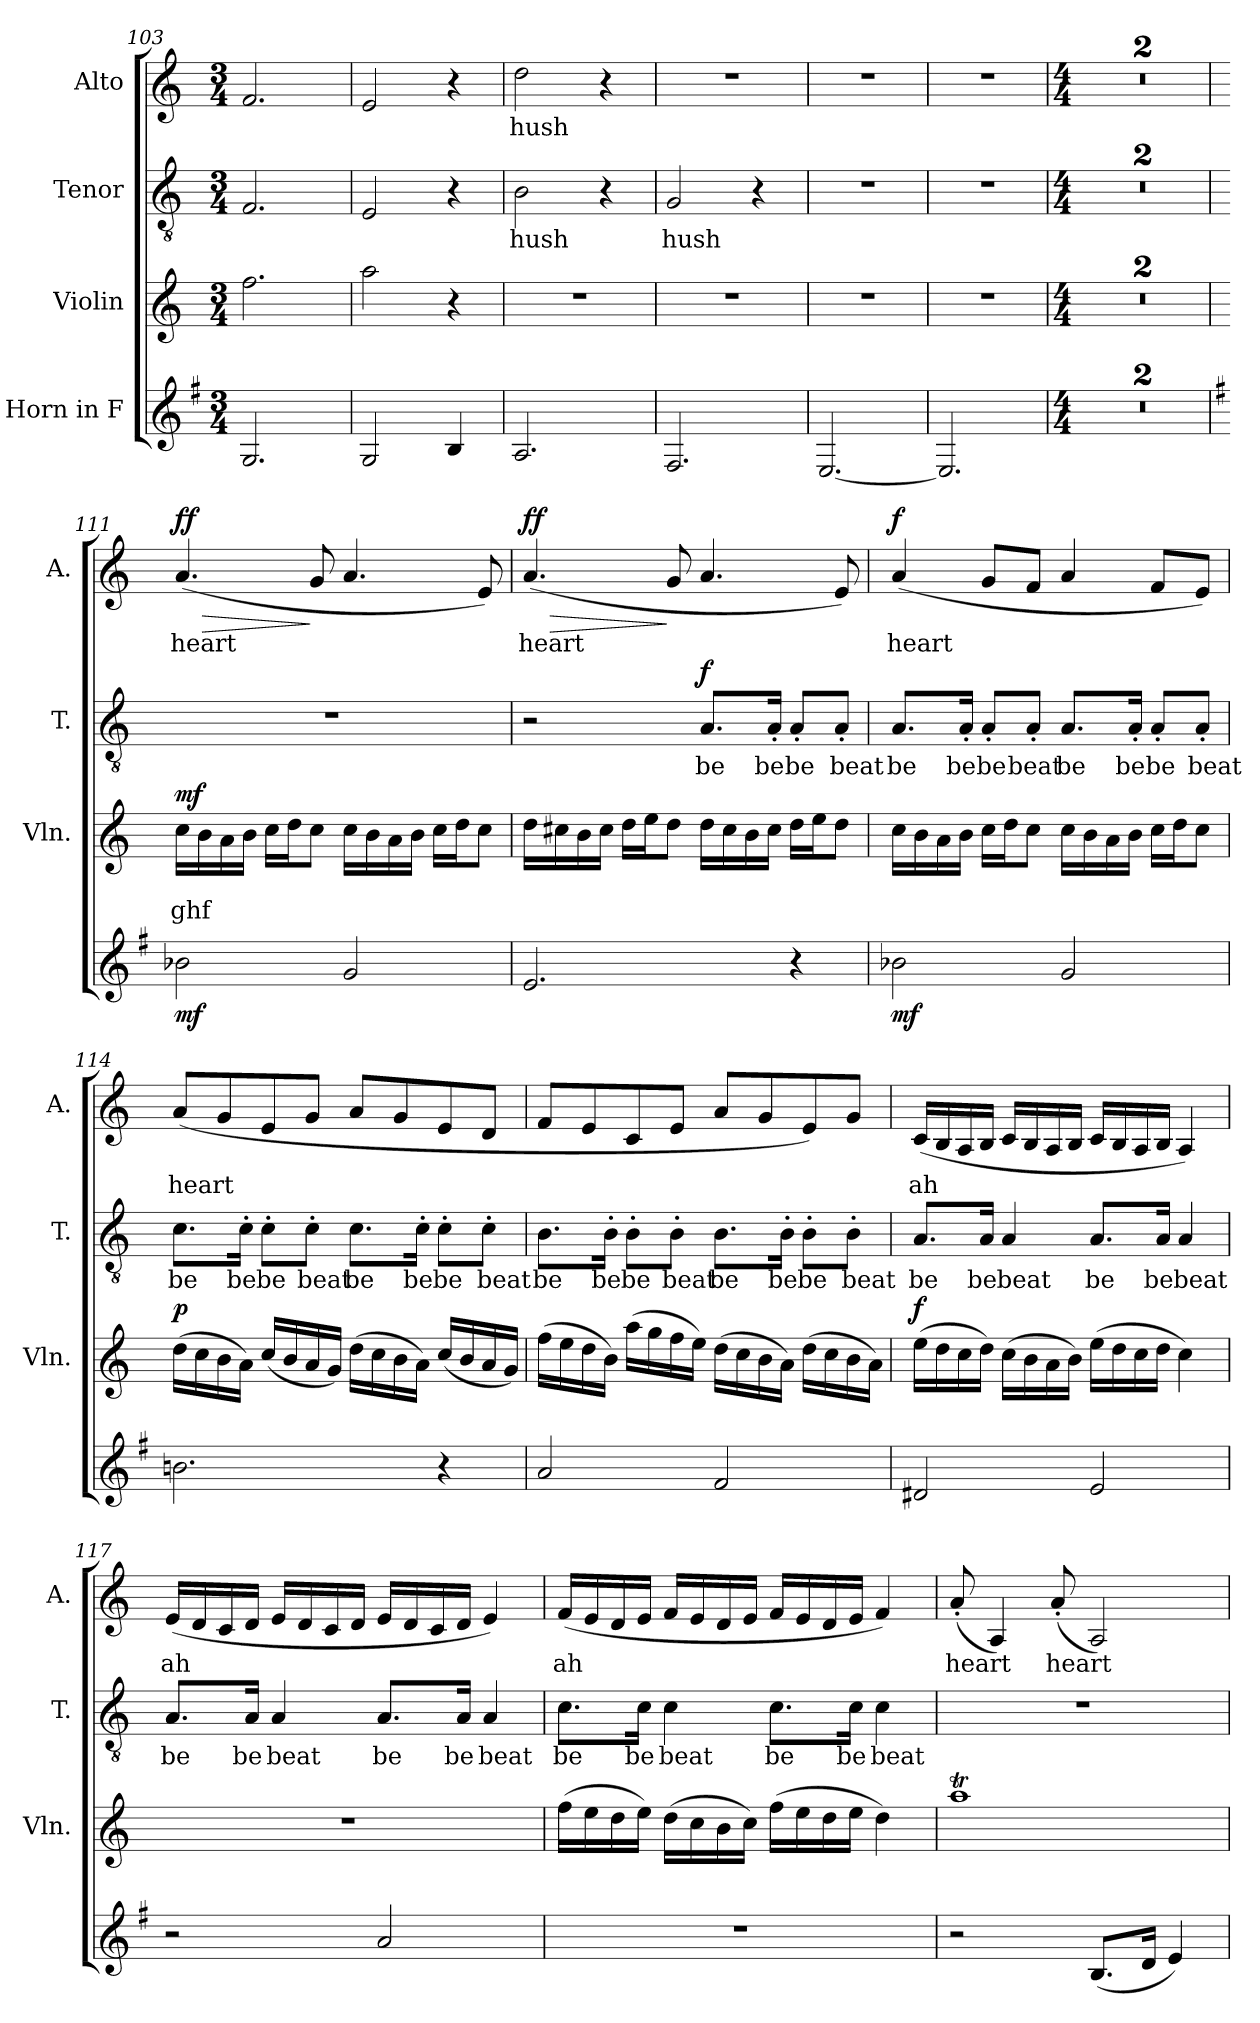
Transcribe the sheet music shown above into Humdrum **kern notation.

**kern	**dynam	**kern	**text	**text	**dynam	**kern	**text	**dynam	**kern	**text	**dynam
*part4	*part4	*part3	*part3	*part3	*part3	*part2	*part2	*part2	*part1	*part1	*part1
*staff4	*staff4	*staff3	*staff3	*staff3	*staff3	*staff2	*staff2	*staff2	*staff1	*staff1	*staff1
*I"Horn in F	*	*I"Violin	*	*	*	*I"Tenor	*	*	*I"Alto	*	*
*	*	*I'Vln.	*	*	*	*I'T.	*	*	*I'A.	*	*
*clefG2	*	*clefG2	*	*	*	*clefGv2	*	*	*clefG2	*	*
*ITrd4c7	*	*	*	*	*	*	*	*	*	*	*
*k[]	*	*k[]	*	*	*	*k[]	*	*	*k[]	*	*
*M3/4	*	*M3/4	*	*	*	*M3/4	*	*	*M3/4	*	*
=103	=103	=103	=103	=103	=103	=103	=103	=103	=103	=103	=103
2.C/	.	2.ff\	.	.	.	2.F/	.	.	2.f/	.	.
=104	=104	=104	=104	=104	=104	=104	=104	=104	=104	=104	=104
2C/	.	2aa\	.	.	.	2E/	.	.	2e/	.	.
4E/	.	4r	.	.	.	4r	.	.	4r	.	.
=105	=105	=105	=105	=105	=105	=105	=105	=105	=105	=105	=105
!	!	!	!	!	!	!	!LO:LY:b	!	!	!LO:LY:b	!
2.D/	.	2.r	.	.	.	2B\	hush	.	2dd\	hush	.
.	.	.	.	.	.	4r	.	.	4r	.	.
=106	=106	=106	=106	=106	=106	=106	=106	=106	=106	=106	=106
!	!	!	!	!	!	!	!LO:LY:b	!	!	!	!
2.BB/	.	2.r	.	.	.	2G/	hush	.	2.r	.	.
.	.	.	.	.	.	4r	.	.	.	.	.
!!LO:LB:g=z
=107	=107	=107	=107	=107	=107	=107	=107	=107	=107	=107	=107
[2.AA/	.	2.r	.	.	.	2.r	.	.	2.r	.	.
=108	=108	=108	=108	=108	=108	=108	=108	=108	=108	=108	=108
2.AA/]	.	2.r	.	.	.	2.r	.	.	2.r	.	.
=109	=109	=109	=109	=109	=109	=109	=109	=109	=109	=109	=109
*M4/4	*	*M4/4	*	*	*	*M4/4	*	*	*M4/4	*	*
1r	.	1r	.	.	.	1r	.	.	1r	.	.
=110	=110	=110	=110	=110	=110	=110	=110	=110	=110	=110	=110
1r	.	1r	.	.	.	1r	.	.	1r	.	.
=111	=111	=111	=111	=111	=111	=111	=111	=111	=111	=111	=111
*k[]	*	*k[]	*	*	*	*k[]	*	*	*k[]	*	*
*	*	*	*	*	*	*	*	*	*MM78	*	*
!	!LO:DY:b	!	!	!LO:LY:b:color=#000000	!LO:DY:b	!	!	!	!	!LO:LY:b	!LO:HP:b
!	!	!	!	!	!	!	!	!	!	!	!LO:DY:n=1:a
2e-X\	mf	16cc\LL	.	ghf	mf	1r	.	.	(4.a/	heart	> ff
.	.	16b\	.	.	.	.	.	.	.	.	.
.	.	16a\	.	.	.	.	.	.	.	.	.
.	.	16b\JJ	.	.	.	.	.	.	.	.	.
.	.	16cc\LL	.	.	.	.	.	.	.	.	.
.	.	16dd\J	.	.	.	.	.	.	.	.	.
.	.	8cc\J	.	.	.	.	.	.	8g/	.	]
2c/	.	16cc\LL	.	.	.	.	.	.	4.a/	.	.
.	.	16b\	.	.	.	.	.	.	.	.	.
.	.	16a\	.	.	.	.	.	.	.	.	.
.	.	16b\JJ	.	.	.	.	.	.	.	.	.
.	.	16cc\LL	.	.	.	.	.	.	.	.	.
.	.	16dd\J	.	.	.	.	.	.	.	.	.
.	.	8cc\J	.	.	.	.	.	.	8e/)	.	.
=112	=112	=112	=112	=112	=112	=112	=112	=112	=112	=112	=112
!	!	!	!	!	!	!	!	!	!	!LO:LY:b	!LO:HP:b
!	!	!	!	!	!	!	!	!	!	!	!LO:DY:n=1:a
2.A/	.	16dd\LL	.	.	.	2r	.	.	(4.a/	heart	> ff
.	.	16cc#X\	.	.	.	.	.	.	.	.	.
.	.	16b\	.	.	.	.	.	.	.	.	.
.	.	16cc#\JJ	.	.	.	.	.	.	.	.	.
.	.	16dd\LL	.	.	.	.	.	.	.	.	.
.	.	16ee\J	.	.	.	.	.	.	.	.	.
.	.	8dd\J	.	.	.	.	.	.	8g/	.	]
!	!	!	!	!	!	!	!LO:LY:b	!LO:DY:a	!	!	!
.	.	16dd\LL	.	.	.	8.A/L	be	f	4.a/	.	.
.	.	16cc#\	.	.	.	.	.	.	.	.	.
.	.	16b\	.	.	.	.	.	.	.	.	.
!	!	!	!	!	!	!	!LO:LY:b	!	!	!	!
.	.	16cc#\JJ	.	.	.	16A'/Jk	be	.	.	.	.
!	!	!	!	!	!	!	!LO:LY:b	!	!	!	!
4r	.	16dd\LL	.	.	.	8A'/L	be	.	.	.	.
.	.	16ee\J	.	.	.	.	.	.	.	.	.
!	!	!	!	!	!	!	!LO:LY:b	!	!	!	!
.	.	8dd\J	.	.	.	8A'/J	beat	.	8e/)	.	.
!!LO:PB:g=z
=113	=113	=113	=113	=113	=113	=113	=113	=113	=113	=113	=113
!	!LO:DY:b	!	!	!	!	!	!LO:LY:b	!	!	!LO:LY:b	!LO:DY:a
2e-X\	mf	16cc\LL	.	.	.	8.A/L	be	.	(4a/	-heart	f
.	.	16b\	.	.	.	.	.	.	.	.	.
.	.	16a\	.	.	.	.	.	.	.	.	.
!	!	!	!	!	!	!	!LO:LY:b	!	!	!	!
.	.	16b\JJ	.	.	.	16A'/Jk	be	.	.	.	.
!	!	!	!	!	!	!	!LO:LY:b	!	!	!	!
.	.	16cc\LL	.	.	.	8A'/L	be	.	8g/L	.	.
.	.	16dd\J	.	.	.	.	.	.	.	.	.
!	!	!	!	!	!	!	!LO:LY:b	!	!	!	!
.	.	8cc\J	.	.	.	8A'/J	beat	.	8f/J	.	.
!	!	!	!	!	!	!	!LO:LY:b	!	!	!	!
2c/	.	16cc\LL	.	.	.	8.A/L	be	.	4a/	.	.
.	.	16b\	.	.	.	.	.	.	.	.	.
.	.	16a\	.	.	.	.	.	.	.	.	.
!	!	!	!	!	!	!	!LO:LY:b	!	!	!	!
.	.	16b\JJ	.	.	.	16A'/Jk	be	.	.	.	.
!	!	!	!	!	!	!	!LO:LY:b	!	!	!	!
.	.	16cc\LL	.	.	.	8A'/L	be	.	8f/L	.	.
.	.	16dd\J	.	.	.	.	.	.	.	.	.
!	!	!	!	!	!	!	!LO:LY:b	!	!	!	!
.	.	8cc\J	.	.	.	8A'/J	beat	.	8e/J)	.	.
=114	=114	=114	=114	=114	=114	=114	=114	=114	=114	=114	=114
!	!	!	!	!	!LO:DY:b	!	!LO:LY:b	!	!	!LO:LY:b	!
2.en\	.	(16dd\LL	.	.	p	8.c\L	be	.	(8a/L	-heart	.
.	.	16cc\	.	.	.	.	.	.	.	.	.
.	.	16b\	.	.	.	.	.	.	8g/	.	.
!	!	!	!	!	!	!	!LO:LY:b	!	!	!	!
.	.	16a\JJ)	.	.	.	16c'\Jk	be	.	.	.	.
!	!	!	!	!	!	!	!LO:LY:b	!	!	!	!
.	.	(16cc/LL	.	.	.	8c'\L	be	.	8e/	.	.
.	.	16b/	.	.	.	.	.	.	.	.	.
!	!	!	!	!	!	!	!LO:LY:b	!	!	!	!
.	.	16a/	.	.	.	8c'\J	beat	.	8g/J	.	.
.	.	16g/JJ)	.	.	.	.	.	.	.	.	.
!	!	!	!	!	!	!	!LO:LY:b	!	!	!	!
.	.	(16dd\LL	.	.	.	8.c\L	be	.	8a/L	.	.
.	.	16cc\	.	.	.	.	.	.	.	.	.
.	.	16b\	.	.	.	.	.	.	8g/	.	.
!	!	!	!	!	!	!	!LO:LY:b	!	!	!	!
.	.	16a\JJ)	.	.	.	16c'\Jk	be	.	.	.	.
!	!	!	!	!	!	!	!LO:LY:b	!	!	!	!
4r	.	(16cc/LL	.	.	.	8c'\L	be	.	8e/	.	.
.	.	16b/	.	.	.	.	.	.	.	.	.
!	!	!	!	!	!	!	!LO:LY:b	!	!	!	!
.	.	16a/	.	.	.	8c'\J	beat	.	8d/J	.	.
.	.	16g/JJ)	.	.	.	.	.	.	.	.	.
!!LO:LB:g=z
=115	=115	=115	=115	=115	=115	=115	=115	=115	=115	=115	=115
!	!	!	!	!	!	!	!LO:LY:b	!	!	!	!
2d/	.	(16ff\LL	.	.	.	8.B\L	be	.	8f/L	.	.
.	.	16ee\	.	.	.	.	.	.	.	.	.
.	.	16dd\	.	.	.	.	.	.	8e/	.	.
!	!	!	!	!	!	!	!LO:LY:b	!	!	!	!
.	.	16b\JJ)	.	.	.	16B'\Jk	be	.	.	.	.
!	!	!	!	!	!	!	!LO:LY:b	!	!	!	!
.	.	(16aa\LL	.	.	.	8B'\L	be	.	8c/	.	.
.	.	16gg\	.	.	.	.	.	.	.	.	.
!	!	!	!	!	!	!	!LO:LY:b	!	!	!	!
.	.	16ff\	.	.	.	8B'\J	beat	.	8e/J	.	.
.	.	16ee\JJ)	.	.	.	.	.	.	.	.	.
!	!	!	!	!	!	!	!LO:LY:b	!	!	!	!
2B/	.	(16dd\LL	.	.	.	8.B\L	be	.	8a/L	.	.
.	.	16cc\	.	.	.	.	.	.	.	.	.
.	.	16b\	.	.	.	.	.	.	8g/	.	.
!	!	!	!	!	!	!	!LO:LY:b	!	!	!	!
.	.	16a\JJ)	.	.	.	16B'\Jk	be	.	.	.	.
!	!	!	!	!	!	!	!LO:LY:b	!	!	!	!
.	.	(16dd\LL	.	.	.	8B'\L	be	.	8e/)	.	.
.	.	16cc\	.	.	.	.	.	.	.	.	.
!	!	!	!	!	!	!	!LO:LY:b	!	!	!	!
.	.	16b\	.	.	.	8B'\J	beat	.	8g/J	.	.
.	.	16a\JJ)	.	.	.	.	.	.	.	.	.
=116	=116	=116	=116	=116	=116	=116	=116	=116	=116	=116	=116
!	!	!	!	!	!LO:DY:b	!	!LO:LY:b	!	!	!LO:LY:b	!
2G#X/	.	(16ee\LL	.	.	f	8.A/L	be	.	(16c/LL	ah	.
.	.	16dd\	.	.	.	.	.	.	16B/	.	.
.	.	16cc\	.	.	.	.	.	.	16A/	.	.
!	!	!	!	!	!	!	!LO:LY:b	!	!	!	!
.	.	16dd\JJ)	.	.	.	16A/Jk	be	.	16B/JJ	.	.
!	!	!	!	!	!	!	!LO:LY:b	!	!	!	!
.	.	(16cc\LL	.	.	.	4A/	beat	.	16c/LL	.	.
.	.	16b\	.	.	.	.	.	.	16B/	.	.
.	.	16a\	.	.	.	.	.	.	16A/	.	.
.	.	16b\JJ)	.	.	.	.	.	.	16B/JJ	.	.
!	!	!	!	!	!	!	!LO:LY:b	!	!	!	!
2A/	.	(16ee\LL	.	.	.	8.A/L	be	.	16c/LL	.	.
.	.	16dd\	.	.	.	.	.	.	16B/	.	.
.	.	16cc\	.	.	.	.	.	.	16A/	.	.
!	!	!	!	!	!	!	!LO:LY:b	!	!	!	!
.	.	16dd\JJ	.	.	.	16A/Jk	be	.	16B/JJ	.	.
!	!	!	!	!	!	!	!LO:LY:b	!	!	!	!
.	.	4cc\)	.	.	.	4A/	beat	.	4A/)	.	.
!!LO:LB:g=z
=117	=117	=117	=117	=117	=117	=117	=117	=117	=117	=117	=117
!	!	!	!	!	!	!	!LO:LY:b	!	!	!LO:LY:b	!
2r	.	1r	.	.	.	8.A/L	be	.	(16e/LL	ah	.
.	.	.	.	.	.	.	.	.	16d/	.	.
.	.	.	.	.	.	.	.	.	16c/	.	.
!	!	!	!	!	!	!	!LO:LY:b	!	!	!	!
.	.	.	.	.	.	16A/Jk	be	.	16d/JJ	.	.
!	!	!	!	!	!	!	!LO:LY:b	!	!	!	!
.	.	.	.	.	.	4A/	beat	.	16e/LL	.	.
.	.	.	.	.	.	.	.	.	16d/	.	.
.	.	.	.	.	.	.	.	.	16c/	.	.
.	.	.	.	.	.	.	.	.	16d/JJ	.	.
!	!	!	!	!	!	!	!LO:LY:b	!	!	!	!
2d/	.	.	.	.	.	8.A/L	be	.	16e/LL	.	.
.	.	.	.	.	.	.	.	.	16d/	.	.
.	.	.	.	.	.	.	.	.	16c/	.	.
!	!	!	!	!	!	!	!LO:LY:b	!	!	!	!
.	.	.	.	.	.	16A/Jk	be	.	16d/JJ	.	.
!	!	!	!	!	!	!	!LO:LY:b	!	!	!	!
.	.	.	.	.	.	4A/	beat	.	4e/)	.	.
=118	=118	=118	=118	=118	=118	=118	=118	=118	=118	=118	=118
!	!	!	!	!	!	!	!LO:LY:b	!	!	!LO:LY:b	!
1r	.	(16ff\LL	.	.	.	8.c\L	be	.	(16f/LL	ah	.
.	.	16ee\	.	.	.	.	.	.	16e/	.	.
.	.	16dd\	.	.	.	.	.	.	16d/	.	.
!	!	!	!	!	!	!	!LO:LY:b	!	!	!	!
.	.	16ee\JJ)	.	.	.	16c\Jk	be	.	16e/JJ	.	.
!	!	!	!	!	!	!	!LO:LY:b	!	!	!	!
.	.	(16dd\LL	.	.	.	4c\	beat	.	16f/LL	.	.
.	.	16cc\	.	.	.	.	.	.	16e/	.	.
.	.	16b\	.	.	.	.	.	.	16d/	.	.
.	.	16cc\JJ)	.	.	.	.	.	.	16e/JJ	.	.
!	!	!	!	!	!	!	!LO:LY:b	!	!	!	!
.	.	(16ff\LL	.	.	.	8.c\L	be	.	16f/LL	.	.
.	.	16ee\	.	.	.	.	.	.	16e/	.	.
.	.	16dd\	.	.	.	.	.	.	16d/	.	.
!	!	!	!	!	!	!	!LO:LY:b	!	!	!	!
.	.	16ee\JJ	.	.	.	16c\Jk	be	.	16e/JJ	.	.
!	!	!	!	!	!	!	!LO:LY:b	!	!	!	!
.	.	4dd\)	.	.	.	4c\	beat	.	4f/)	.	.
=119	=119	=119	=119	=119	=119	=119	=119	=119	=119	=119	=119
!	!	!	!	!	!	!	!	!	!	!LO:LY:b	!
2r	.	1aaT	.	.	.	1r	.	.	(8a'/	heart	.
.	.	.	.	.	.	.	.	.	4A/)	.	.
!	!	!	!	!	!	!	!	!	!	!LO:LY:b	!
.	.	.	.	.	.	.	.	.	(8a'/	heart	.
(8.E/L	.	.	.	.	.	.	.	.	2A/)	.	.
16G/Jk	.	.	.	.	.	.	.	.	.	.	.
4A/)	.	.	.	.	.	.	.	.	.	.	.
=	=	=	=	=	=	=	=	=	=	=	=
*-	*-	*-	*-	*-	*-	*-	*-	*-	*-	*-	*-
